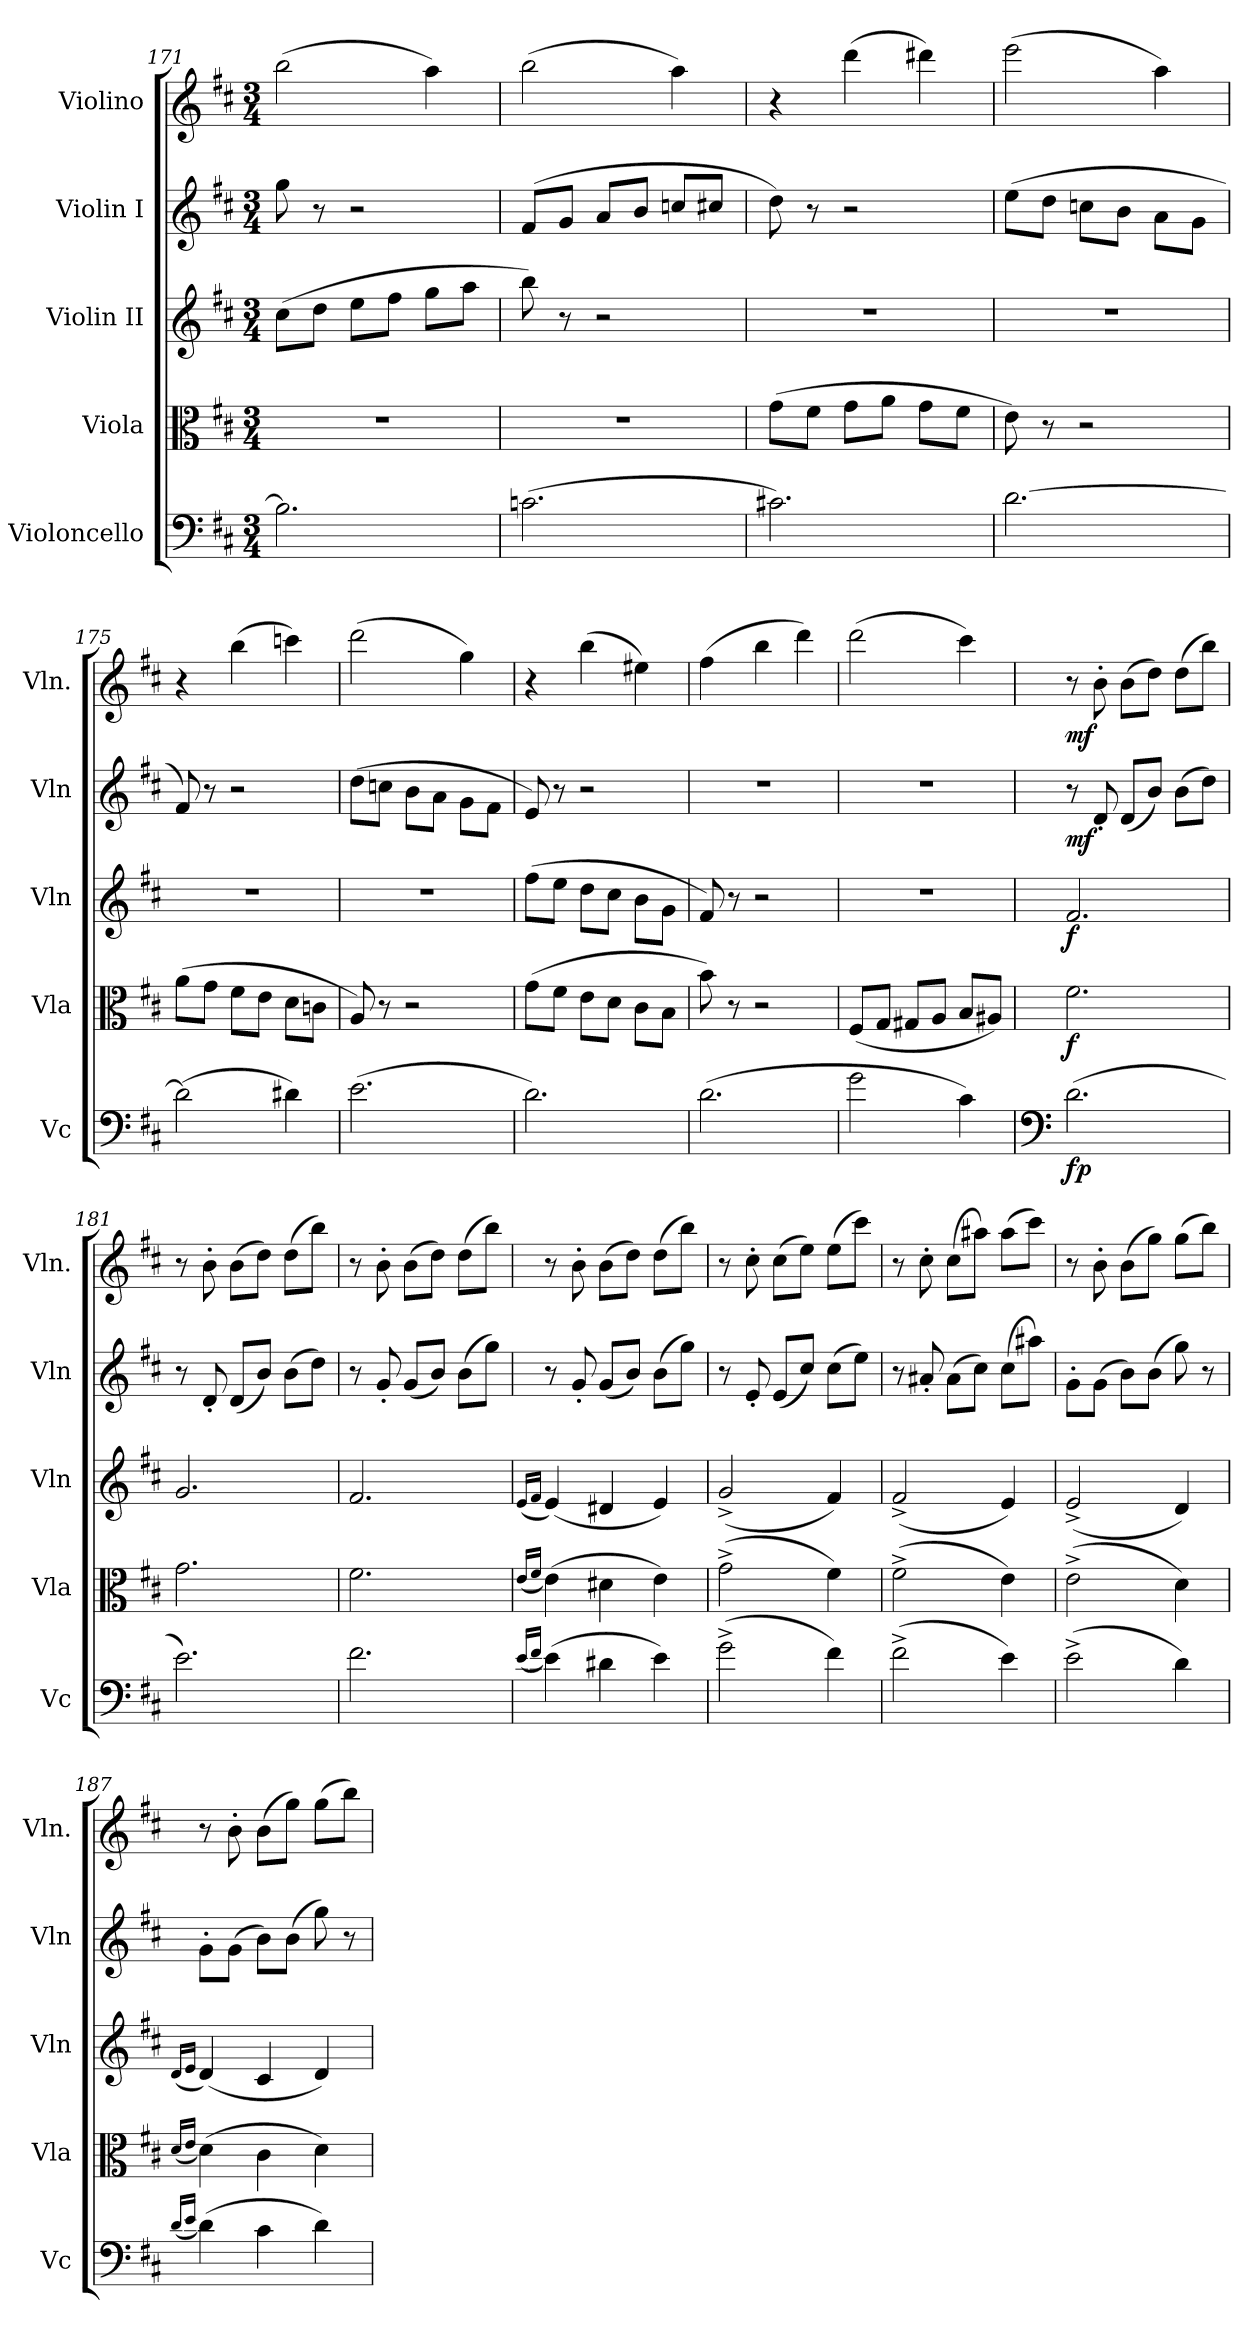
**kern	**dynam	**kern	**dynam	**kern	**dynam	**kern	**dynam	**kern	**dynam
*part5	*part5	*part4	*part4	*part3	*part3	*part2	*part2	*part1	*part1
*staff5	*staff5	*staff4	*staff4	*staff3	*staff3	*staff2	*staff2	*staff1	*staff1
*I"Violoncello	*	*I"Viola	*	*I"Violin II	*	*I"Violin I	*	*I"Violino	*
*I'Vc	*	*I'Vla	*	*I'Vln	*	*I'Vln	*	*I'Vln.	*
*clefF4	*	*clefC3	*	*clefG2	*	*clefG2	*	*clefG2	*
*k[f#c#]	*	*k[f#c#]	*	*k[f#c#]	*	*k[f#c#]	*	*k[f#c#]	*
*M3/4	*	*M3/4	*	*M3/4	*	*M3/4	*	*M3/4	*
=171	=171	=171	=171	=171	=171	=171	=171	=171	=171
2.B\]	.	2.r	.	(8cc#\L	.	8gg\	.	(2bb\	.
.	.	.	.	8dd\J	.	8r	.	.	.
.	.	.	.	8ee\L	.	2r	.	.	.
.	.	.	.	8ff#\J	.	.	.	.	.
.	.	.	.	8gg\L	.	.	.	4aa\)	.
.	.	.	.	8aa\J	.	.	.	.	.
=172	=172	=172	=172	=172	=172	=172	=172	=172	=172
(2.cn\	.	2.r	.	8bb\)	.	(8f#/L	.	(2bb\	.
.	.	.	.	8r	.	8g/J	.	.	.
.	.	.	.	2r	.	8a/L	.	.	.
.	.	.	.	.	.	8b/J	.	.	.
.	.	.	.	.	.	8ccn/L	.	4aa\)	.
.	.	.	.	.	.	8cc#X/J	.	.	.
=173	=173	=173	=173	=173	=173	=173	=173	=173	=173
2.c#X\)	.	(8g\L	.	2.r	.	8dd\)	.	4r	.
.	.	8f#\J	.	.	.	8r	.	.	.
.	.	8g\L	.	.	.	2r	.	(4ddd\	.
.	.	8a\J	.	.	.	.	.	.	.
.	.	8g\L	.	.	.	.	.	4ddd#X\)	.
.	.	8f#\J	.	.	.	.	.	.	.
=174	=174	=174	=174	=174	=174	=174	=174	=174	=174
[2.d\	.	8e\)	.	2.r	.	(8ee\L	.	(2eee\	.
.	.	8r	.	.	.	8dd\J	.	.	.
.	.	2r	.	.	.	8ccn\L	.	.	.
.	.	.	.	.	.	8b\J	.	.	.
.	.	.	.	.	.	8a\L	.	4aa\)	.
.	.	.	.	.	.	8g\J	.	.	.
!!LO:LB:g=z
=175	=175	=175	=175	=175	=175	=175	=175	=175	=175
(2d\]	.	(8a\L	.	2.r	.	8f#/)	.	4r	.
.	.	8g\J	.	.	.	8r	.	.	.
.	.	8f#\L	.	.	.	2r	.	(4bb\	.
.	.	8e\J	.	.	.	.	.	.	.
4d#X\)	.	8d\L	.	.	.	.	.	4cccn\)	.
.	.	8cn\J	.	.	.	.	.	.	.
=176	=176	=176	=176	=176	=176	=176	=176	=176	=176
(2.e\	.	8A/)	.	2.r	.	(8dd\L	.	(2ddd\	.
.	.	8r	.	.	.	8ccn\J	.	.	.
.	.	2r	.	.	.	8b\L	.	.	.
.	.	.	.	.	.	8a\J	.	.	.
.	.	.	.	.	.	8g\L	.	4gg\)	.
.	.	.	.	.	.	8f#\J	.	.	.
=177	=177	=177	=177	=177	=177	=177	=177	=177	=177
2.d\)	.	(8g\L	.	(8ff#\L	.	8e/)	.	4r	.
.	.	8f#\J	.	8ee\J	.	8r	.	.	.
.	.	8e\L	.	8dd\L	.	2r	.	(4bb\	.
.	.	8d\J	.	8cc#\J	.	.	.	.	.
.	.	8c#\L	.	8b\L	.	.	.	4ee#X\)	.
.	.	8B\J	.	8g\J	.	.	.	.	.
=178	=178	=178	=178	=178	=178	=178	=178	=178	=178
(2.d\	.	8b\)	.	8f#/)	.	2.r	.	(4ff#\	.
.	.	8r	.	8r	.	.	.	.	.
.	.	2r	.	2r	.	.	.	4bb\	.
.	.	.	.	.	.	.	.	4ddd\)	.
=179	=179	=179	=179	=179	=179	=179	=179	=179	=179
2g\	.	(8F#/L	.	2.r	.	2.r	.	(2ddd\	.
.	.	8G/J	.	.	.	.	.	.	.
.	.	8G#X/L	.	.	.	.	.	.	.
.	.	8A/J	.	.	.	.	.	.	.
4c#\)	.	8B/L	.	.	.	.	.	4ccc#\)	.
.	.	8A#X/J)	.	.	.	.	.	.	.
!!LO:PB:g=z
=180	=180	=180	=180	=180	=180	=180	=180	=180	=180
*clefF4	*	*	*	*	*	*	*	*	*
!	!LO:DY:b	!	!	!	!	!	!	!	!
!	!LO:DY:n=1:b	!	!LO:DY:b	!	!LO:DY:b	!	!LO:DY:b	!	!LO:DY:b
(2.d\	f p	2.f#\	f	2.f#/	f	8r	mf	8r	mf
.	.	.	.	.	.	8d'/	.	8b'\	.
.	.	.	.	.	.	(8d/L	.	(8b\L	.
.	.	.	.	.	.	8b/J)	.	8dd\J)	.
.	.	.	.	.	.	(8b\L	.	(8dd\L	.
.	.	.	.	.	.	8dd\J)	.	8bb\J)	.
=181	=181	=181	=181	=181	=181	=181	=181	=181	=181
2.e\)	.	2.g\	.	2.g/	.	8r	.	8r	.
.	.	.	.	.	.	8d'/	.	8b'\	.
.	.	.	.	.	.	(8d/L	.	(8b\L	.
.	.	.	.	.	.	8b/J)	.	8dd\J)	.
.	.	.	.	.	.	(8b\L	.	(8dd\L	.
.	.	.	.	.	.	8dd\J)	.	8bb\J)	.
=182	=182	=182	=182	=182	=182	=182	=182	=182	=182
2.f#\	.	2.f#\	.	2.f#/	.	8r	.	8r	.
.	.	.	.	.	.	8g'/	.	8b'\	.
.	.	.	.	.	.	(8g/L	.	(8b\L	.
.	.	.	.	.	.	8b/J)	.	8dd\J)	.
.	.	.	.	.	.	(8b\L	.	(8dd\L	.
.	.	.	.	.	.	8gg\J)	.	8bb\J)	.
=183	=183	=183	=183	=183	=183	=183	=183	=183	=183
(16qe/LL	.	(16qe/LL	.	(16qe/LL	.	.	.	.	.
16qf#/JJ	.	16qf#/JJ	.	16qf#/JJ	.	.	.	.	.
(4e\)	.	(4e\)	.	(4e/)	.	8r	.	8r	.
.	.	.	.	.	.	8g'/	.	8b'\	.
4d#X\	.	4d#X\	.	4d#X/	.	(8g/L	.	(8b\L	.
.	.	.	.	.	.	8b/J)	.	8dd\J)	.
4e\)	.	4e\)	.	4e/)	.	(8b\L	.	(8dd\L	.
.	.	.	.	.	.	8gg\J)	.	8bb\J)	.
=184	=184	=184	=184	=184	=184	=184	=184	=184	=184
(2g^\	.	(2g^\	.	(2g^/	.	8r	.	8r	.
.	.	.	.	.	.	8e'/	.	8cc#'\	.
.	.	.	.	.	.	(8e/L	.	(8cc#\L	.
.	.	.	.	.	.	8cc#/J)	.	8ee\J)	.
4f#\)	.	4f#\)	.	4f#/)	.	(8cc#\L	.	(8ee\L	.
.	.	.	.	.	.	8ee\J)	.	8ccc#\J)	.
!!LO:LB:g=z
=185	=185	=185	=185	=185	=185	=185	=185	=185	=185
(2f#^\	.	(2f#^\	.	(2f#^/	.	8r	.	8r	.
.	.	.	.	.	.	8a#X'/	.	8cc#'\	.
.	.	.	.	.	.	(8a#\L	.	(8cc#\L	.
.	.	.	.	.	.	8cc#\J)	.	8aa#X\J)	.
4e\)	.	4e\)	.	4e/)	.	(8cc#\L	.	(8aa#\L	.
.	.	.	.	.	.	8aa#X\J)	.	8ccc#\J)	.
=186	=186	=186	=186	=186	=186	=186	=186	=186	=186
(2e^\	.	(2e^\	.	(2e^/	.	8g'\L	.	8r	.
.	.	.	.	.	.	(8g\J	.	8b'\	.
.	.	.	.	.	.	8b\L)	.	(8b\L	.
.	.	.	.	.	.	(8b\J	.	8gg\J)	.
4d\)	.	4d\)	.	4d/)	.	8gg\)	.	(8gg\L	.
.	.	.	.	.	.	8r	.	8bb\J)	.
=187	=187	=187	=187	=187	=187	=187	=187	=187	=187
(16qd/LL	.	(16qd/LL	.	(16qd/LL	.	.	.	.	.
16qe/JJ	.	16qe/JJ	.	16qe/JJ	.	.	.	.	.
(4d\)	.	(4d\)	.	(4d/)	.	8g'\L	.	8r	.
.	.	.	.	.	.	(8g\J	.	8b'\	.
4c#\	.	4c#\	.	4c#/	.	8b\L)	.	(8b\L	.
.	.	.	.	.	.	(8b\J	.	8gg\J)	.
4d\)	.	4d\)	.	4d/)	.	8gg\)	.	(8gg\L	.
.	.	.	.	.	.	8r	.	8bb\J)	.
=	=	=	=	=	=	=	=	=	=
*-	*-	*-	*-	*-	*-	*-	*-	*-	*-
